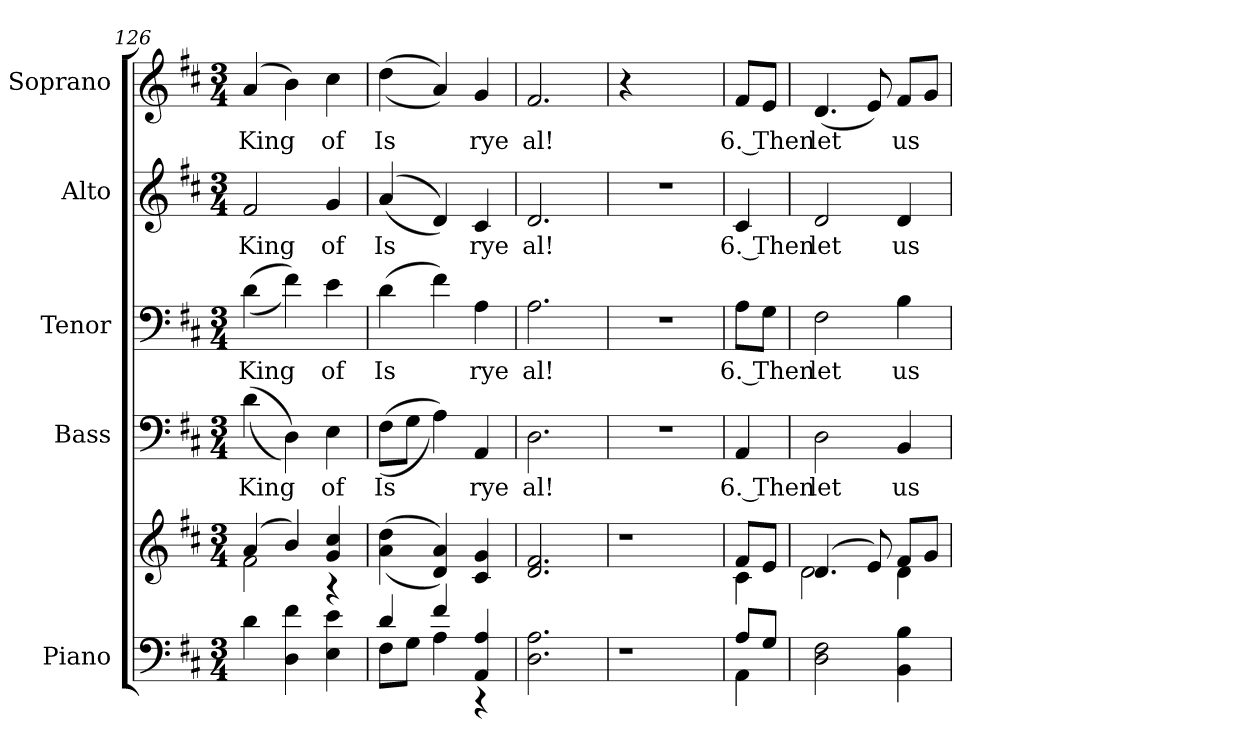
**kern	**kern	**kern	**text	**kern	**text	**kern	**text	**kern	**text
*part5	*part5	*part4	*part4	*part3	*part3	*part2	*part2	*part1	*part1
*staff6	*staff5	*staff4	*staff4	*staff3	*staff3	*staff2	*staff2	*staff1	*staff1
*I"Piano	*	*I"Bass	*	*I"Tenor	*	*I"Alto	*	*I"Soprano	*
*I'Pno.	*	*I'B.	*	*I'T.	*	*I'A.	*	*I'S.	*
*clefF4	*clefG2	*clefF4	*	*clefF4	*	*clefG2	*	*clefG2	*
*k[f#c#]	*k[f#c#]	*k[f#c#]	*	*k[f#c#]	*	*k[f#c#]	*	*k[f#c#]	*
*D:	*D:	*D:	*	*D:	*	*D:	*	*D:	*
*M3/4	*M3/4	*M3/4	*	*M3/4	*	*M3/4	*	*M3/4	*
=126	=126	=126	=126	=126	=126	=126	=126	=126	=126
*	*^	*	*	*	*	*	*	*	*
!	!	!	!	!LO:LY:b:color=#000000	!	!	!	!	!	!
!	!	!	!	!	!	!LO:LY:b:color=#000000	!	!	!	!
!	!	!	!	!	!	!	!	!LO:LY:b:color=#000000	!	!
!	!	!	!	!	!	!	!	!	!	!LO:LY:b:color=#000000
4di\	(4ai/	2f#i\	((4di\	King	((4di\	King	2f#i/	King	(4ai/	King
4Di\ 4f#i	4bi/)	.	4Di\))	.	4f#i\))	.	.	.	4bi\)	.
!	!	!	!	!LO:LY:b:color=#000000	!	!	!	!	!	!
!	!	!	!	!	!	!LO:LY:b:color=#000000	!	!	!	!
!	!	!	!	!	!	!	!	!LO:LY:b:color=#000000	!	!
!	!	!	!	!	!	!	!	!	!	!LO:LY:b:color=#000000
4Ei\ 4ei	4gi/ 4cc#i	4r	4Ei\	of	4ei\	of	4gi/	of	4cc#i\	of
*	*v	*v	*	*	*	*	*	*	*	*
!!LO:PB:g=z
=127	=127	=127	=127	=127	=127	=127	=127	=127	=127
*^	*	*	*	*	*	*	*	*	*
*	*	*^	*	*	*	*	*	*	*	*
!	!	!	!	!	!LO:LY:b:color=#000000	!	!	!	!	!	!
*	*	*v	*v	*	*	*	*	*	*	*	*
*	*	*^	*	*	*	*	*	*	*	*
!	!	!	!	!	!	!	!LO:LY:b:color=#000000	!	!	!	!
*	*	*v	*v	*	*	*	*	*	*	*	*
*	*	*^	*	*	*	*	*	*	*	*
!	!	!	!	!	!	!	!	!	!LO:LY:b:color=#000000	!	!
*	*	*v	*v	*	*	*	*	*	*	*	*
*	*	*^	*	*	*	*	*	*	*	*
!	!	!	!	!	!	!	!	!	!	!	!LO:LY:b:color=#000000
*	*	*v	*v	*	*	*	*	*	*	*	*
4di/	8F#i\L	((4ai\ 4ddi	((8F#i\L	Is	(4di\	Is	((4ai/	Is	((4ddi\	Is
.	8Gi\J	.	8Gi\J	.	.	.	.	.	.	.
4f#i/	4Ai\	4di/ 4ai))	4Ai\))	.	4f#i\)	.	4di/))	.	4ai/))	.
!	!	!	!	!LO:LY:b:color=#000000	!	!	!	!	!	!
!	!	!	!	!	!	!LO:LY:b:color=#000000	!	!	!	!
!	!	!	!	!	!	!	!	!LO:LY:b:color=#000000	!	!
!	!	!	!	!	!	!	!	!	!	!LO:LY:b:color=#000000
4AAi/ 4Ai	4r	4c#i/ 4gi	4AAi/	rye	4Ai\	rye	4c#i/	rye	4gi/	rye
*v	*v	*	*	*	*	*	*	*	*	*
=128	=128	=128	=128	=128	=128	=128	=128	=128	=128
*^	*	*	*	*	*	*	*	*	*
!	!	!	!	!LO:LY:b:color=#000000	!	!	!	!	!	!
*v	*v	*	*	*	*	*	*	*	*	*
*^	*	*	*	*	*	*	*	*	*
!	!	!	!	!	!	!LO:LY:b:color=#000000	!	!	!	!
*v	*v	*	*	*	*	*	*	*	*	*
*^	*	*	*	*	*	*	*	*	*
!	!	!	!	!	!	!	!	!LO:LY:b:color=#000000	!	!
*v	*v	*	*	*	*	*	*	*	*	*
*^	*	*	*	*	*	*	*	*	*
!	!	!	!	!	!	!	!	!	!	!LO:LY:b:color=#000000
*v	*v	*	*	*	*	*	*	*	*	*
2.Di\ 2.Ai	2.di/ 2.f#i	2.Di\	al!	2.Ai\	al!	2.di/	al!	2.f#i/	al!
=129	=129	=129	=129	=129	=129	=129	=129	=129	=129
!LO:N:vis=1	!LO:N:vis=1	!LO:N:vis=1	!	!LO:N:vis=1	!	!LO:N:vis=1	!	!	!
4r	4r	2.r	.	2.r	.	2.r	.	4r	.
2ryy	2ryy	.	.	.	.	.	.	2ryy	.
!!LO:PB:g=z
=130	=130	=130	=130	=130	=130	=130	=130	=130	=130
*^	*^	*	*	*	*	*	*	*	*
!	!	!	!	!	!LO:LY:b:color=#000000	!	!	!	!	!	!
!	!	!	!	!	!	!	!LO:LY:b:color=#000000	!	!	!	!
!	!	!	!	!	!	!	!	!	!LO:LY:b:color=#000000	!	!
!	!	!	!	!	!	!	!	!	!	!	!LO:LY:b:color=#000000
8Ai/L	4AAi\	8f#i/L	4c#i\	4AAi/	6. Then	8Ai\L	6. Then	4c#i/	6. Then	8f#i/L	6. Then
8Gi/J	.	8ei/J	.	.	.	8Gi\J	.	.	.	8ei/J	.
*v	*v	*	*	*	*	*	*	*	*	*	*
=131	=131	=131	=131	=131	=131	=131	=131	=131	=131	=131
!	!	!	!	!LO:LY:b:color=#000000	!	!	!	!	!	!
!	!	!	!	!	!	!LO:LY:b:color=#000000	!	!	!	!
!	!	!	!	!	!	!	!	!LO:LY:b:color=#000000	!	!
!	!	!	!	!	!	!	!	!	!	!LO:LY:b:color=#000000
2Di\ 2F#i	(4.di/	2di\	2Di\	let	2F#i\	let	2di/	let	(4.di/	let
.	8ei/)	.	.	.	.	.	.	.	8ei/)	.
!	!	!	!	!LO:LY:b:color=#000000	!	!	!	!	!	!
!	!	!	!	!	!	!LO:LY:b:color=#000000	!	!	!	!
!	!	!	!	!	!	!	!	!LO:LY:b:color=#000000	!	!
!	!	!	!	!	!	!	!	!	!	!LO:LY:b:color=#000000
4BBi\ 4Bi	8f#i/L	4di\	4BBi/	us	4Bi\	us	4di/	us	8f#i/L	us
.	8gi/J	.	.	.	.	.	.	.	8gi/J	.
*	*v	*v	*	*	*	*	*	*	*	*
=	=	=	=	=	=	=	=	=	=
*-	*-	*-	*-	*-	*-	*-	*-	*-	*-
